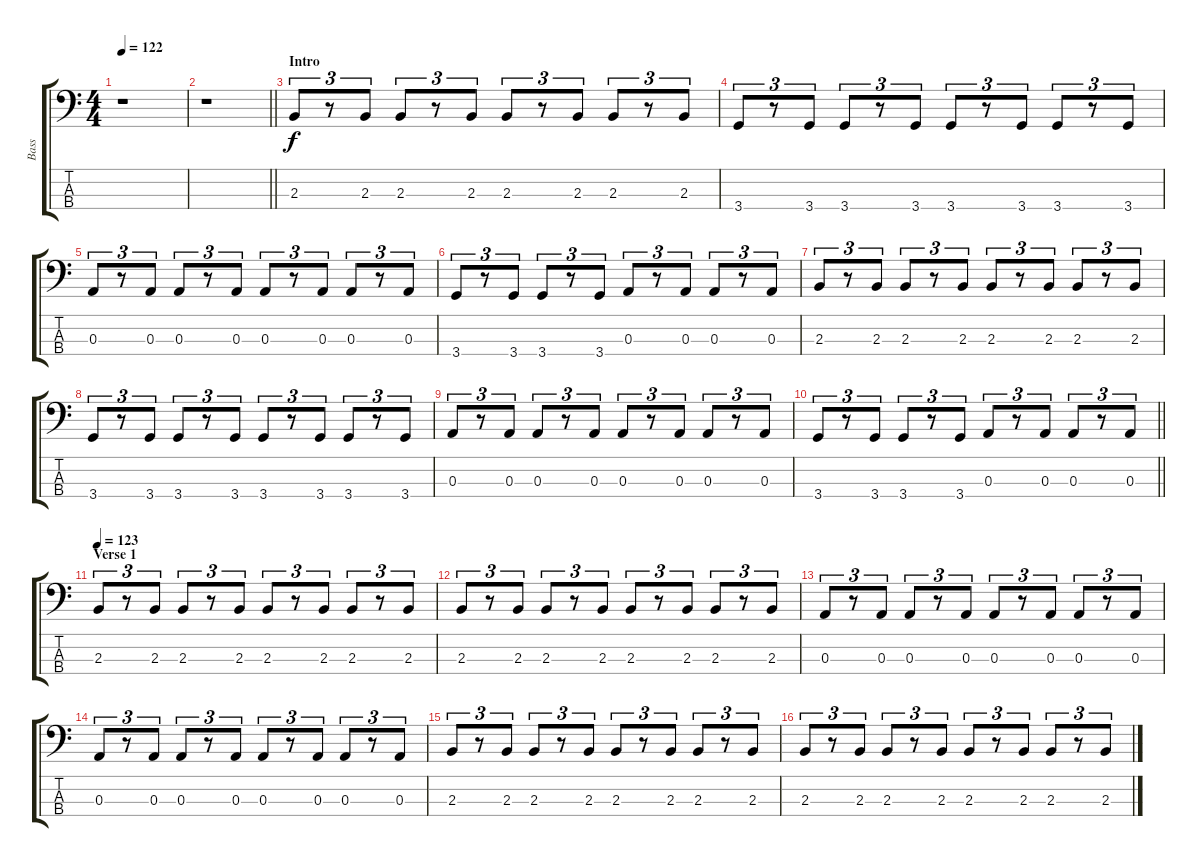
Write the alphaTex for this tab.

\track ("Bass" "Bass") {instrument electricbassfinger}
\staff {score tabs}
\tuning (G2 D2 A1 E1) {hide}
\ts (4 4)
\tempo 122
\clef f4
\ks c
r.1{dy f instrument electricbassfinger} |
\barLineRight lightlight
r.1 |
\section ("" "Intro")
2.3.8{tu (3 2)} r.8{tu (3 2)} 2.3.8{tu (3 2)} 2.3.8{tu (3 2)} r.8{tu (3 2)} 2.3.8{tu (3 2)} 2.3.8{tu (3 2)} r.8{tu (3 2)} 2.3.8{tu (3 2)} 2.3.8{tu (3 2)} r.8{tu (3 2)} 2.3.8{tu (3 2)} |
3.4.8{tu (3 2)} r.8{tu (3 2)} 3.4.8{tu (3 2)} 3.4.8{tu (3 2)} r.8{tu (3 2)} 3.4.8{tu (3 2)} 3.4.8{tu (3 2)} r.8{tu (3 2)} 3.4.8{tu (3 2)} 3.4.8{tu (3 2)} r.8{tu (3 2)} 3.4.8{tu (3 2)} |
0.3.8{tu (3 2)} r.8{tu (3 2)} 0.3.8{tu (3 2)} 0.3.8{tu (3 2)} r.8{tu (3 2)} 0.3.8{tu (3 2)} 0.3.8{tu (3 2)} r.8{tu (3 2)} 0.3.8{tu (3 2)} 0.3.8{tu (3 2)} r.8{tu (3 2)} 0.3.8{tu (3 2)} |
3.4.8{tu (3 2)} r.8{tu (3 2)} 3.4.8{tu (3 2)} 3.4.8{tu (3 2)} r.8{tu (3 2)} 3.4.8{tu (3 2)} 0.3.8{tu (3 2)} r.8{tu (3 2)} 0.3.8{tu (3 2)} 0.3.8{tu (3 2)} r.8{tu (3 2)} 0.3.8{tu (3 2)} |
2.3.8{tu (3 2)} r.8{tu (3 2)} 2.3.8{tu (3 2)} 2.3.8{tu (3 2)} r.8{tu (3 2)} 2.3.8{tu (3 2)} 2.3.8{tu (3 2)} r.8{tu (3 2)} 2.3.8{tu (3 2)} 2.3.8{tu (3 2)} r.8{tu (3 2)} 2.3.8{tu (3 2)} |
3.4.8{tu (3 2)} r.8{tu (3 2)} 3.4.8{tu (3 2)} 3.4.8{tu (3 2)} r.8{tu (3 2)} 3.4.8{tu (3 2)} 3.4.8{tu (3 2)} r.8{tu (3 2)} 3.4.8{tu (3 2)} 3.4.8{tu (3 2)} r.8{tu (3 2)} 3.4.8{tu (3 2)} |
0.3.8{tu (3 2)} r.8{tu (3 2)} 0.3.8{tu (3 2)} 0.3.8{tu (3 2)} r.8{tu (3 2)} 0.3.8{tu (3 2)} 0.3.8{tu (3 2)} r.8{tu (3 2)} 0.3.8{tu (3 2)} 0.3.8{tu (3 2)} r.8{tu (3 2)} 0.3.8{tu (3 2)} |
\barLineRight lightlight
3.4.8{tu (3 2)} r.8{tu (3 2)} 3.4.8{tu (3 2)} 3.4.8{tu (3 2)} r.8{tu (3 2)} 3.4.8{tu (3 2)} 0.3.8{tu (3 2)} r.8{tu (3 2)} 0.3.8{tu (3 2)} 0.3.8{tu (3 2)} r.8{tu (3 2)} 0.3.8{tu (3 2)} |
\section ("" "Verse 1")
\tempo 123
2.3.8{tu (3 2)} r.8{tu (3 2)} 2.3.8{tu (3 2)} 2.3.8{tu (3 2)} r.8{tu (3 2)} 2.3.8{tu (3 2)} 2.3.8{tu (3 2)} r.8{tu (3 2)} 2.3.8{tu (3 2)} 2.3.8{tu (3 2)} r.8{tu (3 2)} 2.3.8{tu (3 2)} |
2.3.8{tu (3 2)} r.8{tu (3 2)} 2.3.8{tu (3 2)} 2.3.8{tu (3 2)} r.8{tu (3 2)} 2.3.8{tu (3 2)} 2.3.8{tu (3 2)} r.8{tu (3 2)} 2.3.8{tu (3 2)} 2.3.8{tu (3 2)} r.8{tu (3 2)} 2.3.8{tu (3 2)} |
0.3.8{tu (3 2)} r.8{tu (3 2)} 0.3.8{tu (3 2)} 0.3.8{tu (3 2)} r.8{tu (3 2)} 0.3.8{tu (3 2)} 0.3.8{tu (3 2)} r.8{tu (3 2)} 0.3.8{tu (3 2)} 0.3.8{tu (3 2)} r.8{tu (3 2)} 0.3.8{tu (3 2)} |
0.3.8{tu (3 2)} r.8{tu (3 2)} 0.3.8{tu (3 2)} 0.3.8{tu (3 2)} r.8{tu (3 2)} 0.3.8{tu (3 2)} 0.3.8{tu (3 2)} r.8{tu (3 2)} 0.3.8{tu (3 2)} 0.3.8{tu (3 2)} r.8{tu (3 2)} 0.3.8{tu (3 2)} |
2.3.8{tu (3 2)} r.8{tu (3 2)} 2.3.8{tu (3 2)} 2.3.8{tu (3 2)} r.8{tu (3 2)} 2.3.8{tu (3 2)} 2.3.8{tu (3 2)} r.8{tu (3 2)} 2.3.8{tu (3 2)} 2.3.8{tu (3 2)} r.8{tu (3 2)} 2.3.8{tu (3 2)} |
2.3.8{tu (3 2)} r.8{tu (3 2)} 2.3.8{tu (3 2)} 2.3.8{tu (3 2)} r.8{tu (3 2)} 2.3.8{tu (3 2)} 2.3.8{tu (3 2)} r.8{tu (3 2)} 2.3.8{tu (3 2)} 2.3.8{tu (3 2)} r.8{tu (3 2)} 2.3.8{tu (3 2)}
